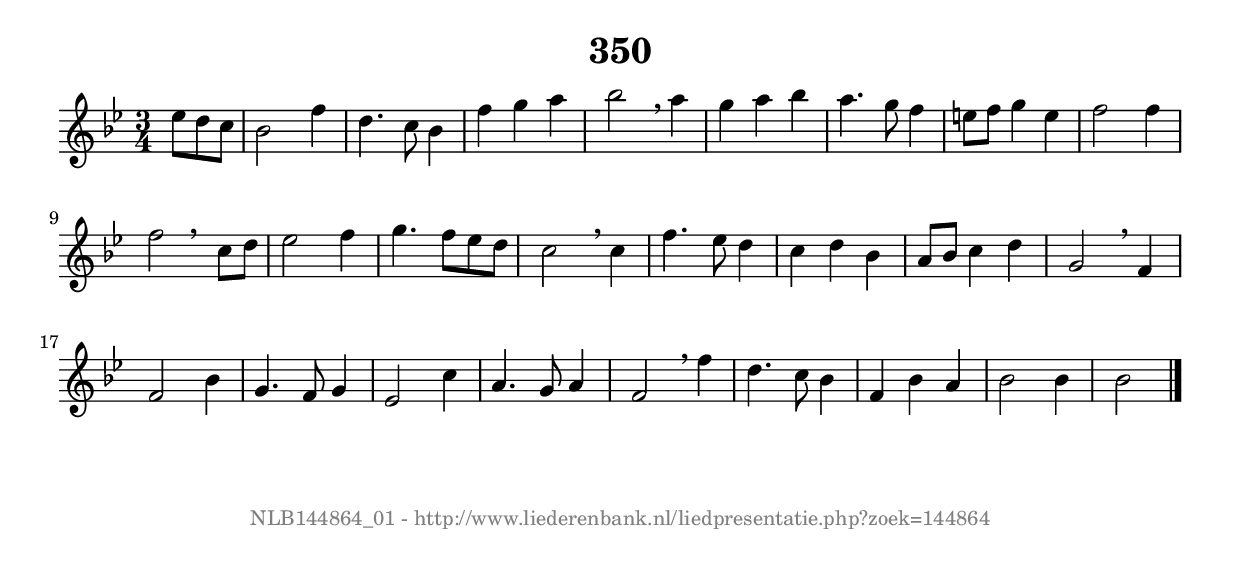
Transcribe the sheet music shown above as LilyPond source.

%
% produced by wce2krn 1.64 (7 June 2014)
%
\version"2.16"
#(append! paper-alist '(("long" . (cons (* 210 mm) (* 2000 mm)))))
#(set-default-paper-size "long")
sb = {\breathe}
mBreak = {\breathe }
bBreak = {\breathe }
x = {\once\override NoteHead #'style = #'cross }
gl=\glissando
itime={\override Staff.TimeSignature #'stencil = ##f }
ficta = {\once\set suggestAccidentals = ##t}
fine = {\once\override Score.RehearsalMark #'self-alignment-X = #1 \mark \markup {\italic{Fine}}}
dc = {\once\override Score.RehearsalMark #'self-alignment-X = #1 \mark \markup {\italic{D.C.}}}
dcf = {\once\override Score.RehearsalMark #'self-alignment-X = #1 \mark \markup {\italic{D.C. al Fine}}}
dcc = {\once\override Score.RehearsalMark #'self-alignment-X = #1 \mark \markup {\italic{D.C. al Coda}}}
ds = {\once\override Score.RehearsalMark #'self-alignment-X = #1 \mark \markup {\italic{D.S.}}}
dsf = {\once\override Score.RehearsalMark #'self-alignment-X = #1 \mark \markup {\italic{D.S. al Fine}}}
dsc = {\once\override Score.RehearsalMark #'self-alignment-X = #1 \mark \markup {\italic{D.S. al Coda}}}
pv = {\set Score.repeatCommands = #'((volta "1"))}
sv = {\set Score.repeatCommands = #'((volta "2"))}
tv = {\set Score.repeatCommands = #'((volta "3"))}
qv = {\set Score.repeatCommands = #'((volta "4"))}
xv = {\set Score.repeatCommands = #'((volta #f))}
\header{ tagline = ""
title = "350"
}
\score {{
\key bes \major
\relative g'
{
\set melismaBusyProperties = #'()
\partial 32*12
\time 3/4
\tempo 4=120
\override Score.MetronomeMark #'transparent = ##t
\override Score.RehearsalMark #'break-visibility = #(vector #t #t #f)
es'8 d c bes2 f'4 d4. c8 bes4 f' g a bes2 \mBreak
a4 g a bes a4. g8 f4 e8 f g4 e f2 f4 f2 \bar ":|:" \bBreak
c8 d es2 f4 g4. f8 es d c2 \mBreak
c4 f4. es8 d4 c d bes a8 bes c4 d g,2 \mBreak
f4 f2 bes4 g4. f8 g4 es2 c'4 a4. g8 a4 f2 \mBreak
f'4 d4. c8 bes4 f bes a bes2 bes4 bes2 \bar "|."
 }}
 \midi { }
 \layout {
            indent = 0.0\cm
}
}
\markup { \vspace #0 } \markup { \with-color #grey \fill-line { \center-column { \smaller "NLB144864_01 - http://www.liederenbank.nl/liedpresentatie.php?zoek=144864" } } }
